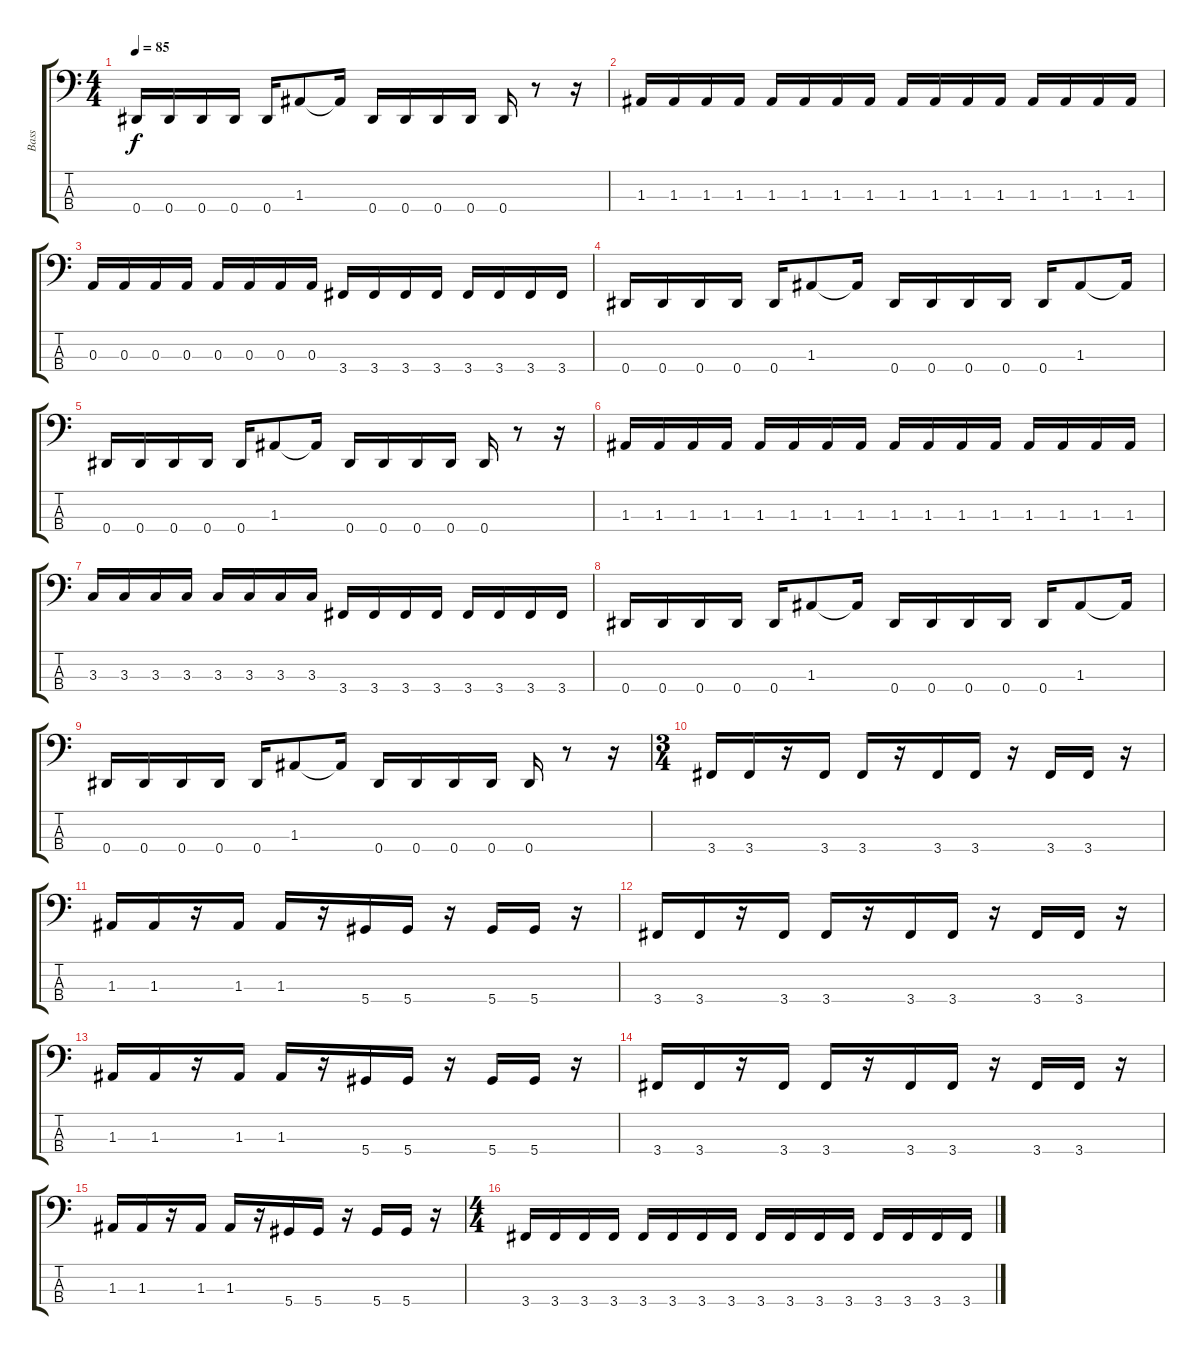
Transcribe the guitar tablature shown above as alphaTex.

\track ("Bass" "Bass") {instrument electricbasspick}
\staff {score tabs}
\tuning (G2 D2 A1 Eb1) {hide}
\ts (4 4)
\tempo 85
\clef f4
\ks c
0.4.16{dy f} 0.4.16 0.4.16 0.4.16 0.4.16 1.3.8 1.3{t}.16 0.4.16 0.4.16 0.4.16 0.4.16 0.4.16 r.8 r.16 |
1.3.16 1.3.16 1.3.16 1.3.16 1.3.16 1.3.16 1.3.16 1.3.16 1.3.16 1.3.16 1.3.16 1.3.16 1.3.16 1.3.16 1.3.16 1.3.16 |
0.3.16 0.3.16 0.3.16 0.3.16 0.3.16 0.3.16 0.3.16 0.3.16 3.4.16 3.4.16 3.4.16 3.4.16 3.4.16 3.4.16 3.4.16 3.4.16 |
0.4.16 0.4.16 0.4.16 0.4.16 0.4.16 1.3.8 1.3{t}.16 0.4.16 0.4.16 0.4.16 0.4.16 0.4.16 1.3.8 1.3{t}.16 |
0.4.16 0.4.16 0.4.16 0.4.16 0.4.16 1.3.8 1.3{t}.16 0.4.16 0.4.16 0.4.16 0.4.16 0.4.16 r.8 r.16 |
1.3.16 1.3.16 1.3.16 1.3.16 1.3.16 1.3.16 1.3.16 1.3.16 1.3.16 1.3.16 1.3.16 1.3.16 1.3.16 1.3.16 1.3.16 1.3.16 |
3.3.16 3.3.16 3.3.16 3.3.16 3.3.16 3.3.16 3.3.16 3.3.16 3.4.16 3.4.16 3.4.16 3.4.16 3.4.16 3.4.16 3.4.16 3.4.16 |
0.4.16 0.4.16 0.4.16 0.4.16 0.4.16 1.3.8 1.3{t}.16 0.4.16 0.4.16 0.4.16 0.4.16 0.4.16 1.3.8 1.3{t}.16 |
0.4.16 0.4.16 0.4.16 0.4.16 0.4.16 1.3.8 1.3{t}.16 0.4.16 0.4.16 0.4.16 0.4.16 0.4.16 r.8 r.16 |
\ts (3 4)
3.4.16 3.4.16 r.16 3.4.16 3.4.16 r.16 3.4.16 3.4.16 r.16 3.4.16 3.4.16 r.16 |
1.3.16 1.3.16 r.16 1.3.16 1.3.16 r.16 5.4.16 5.4.16 r.16 5.4.16 5.4.16 r.16 |
3.4.16 3.4.16 r.16 3.4.16 3.4.16 r.16 3.4.16 3.4.16 r.16 3.4.16 3.4.16 r.16 |
1.3.16 1.3.16 r.16 1.3.16 1.3.16 r.16 5.4.16 5.4.16 r.16 5.4.16 5.4.16 r.16 |
3.4.16 3.4.16 r.16 3.4.16 3.4.16 r.16 3.4.16 3.4.16 r.16 3.4.16 3.4.16 r.16 |
1.3.16 1.3.16 r.16 1.3.16 1.3.16 r.16 5.4.16 5.4.16 r.16 5.4.16 5.4.16 r.16 |
\ts (4 4)
3.4.16 3.4.16 3.4.16 3.4.16 3.4.16 3.4.16 3.4.16 3.4.16 3.4.16 3.4.16 3.4.16 3.4.16 3.4.16 3.4.16 3.4.16 3.4.16
